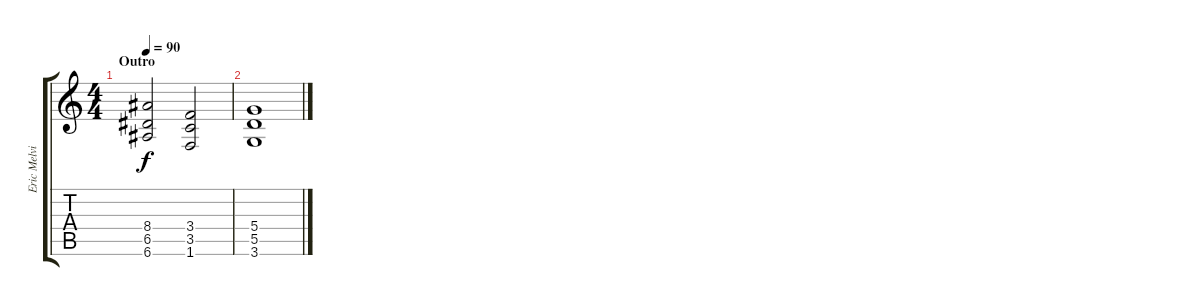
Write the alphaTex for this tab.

\track ("Eric Melvin" "Eric Melvi") {instrument overdrivenguitar}
\staff {score tabs}
\tuning (E4 B3 G3 D3 A2 E2) {hide}
\ts (4 4)
\section ("" "Outro")
\tempo 90
\clef g2
\ks c
(8.4 6.5 6.6).2{dy f} (3.4 3.5 1.6).2 |
(5.4 5.5 3.6).1
